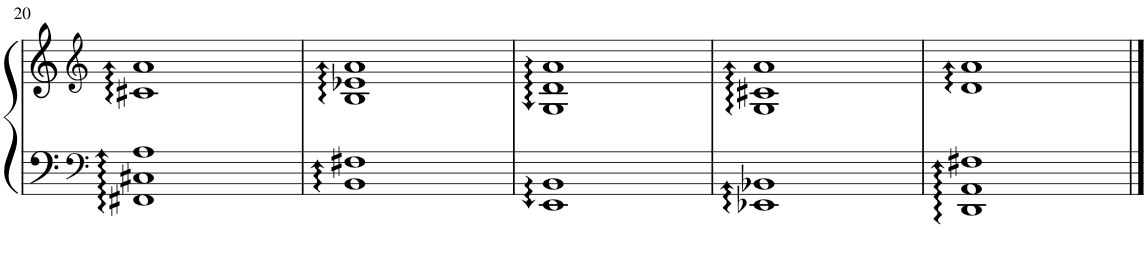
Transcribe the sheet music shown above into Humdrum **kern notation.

**kern	**kern
*part1	*part1
*staff2	*staff1
*I"Klavier1	*
!!LO:PB:g=z
*clefF4	*clefG2
*k[]	*k[]
*M4/4	*M4/4
=20	=20
1FF#X:: 1C#X:: 1A::	1c#X:: 1a::
=21	=21
1BB:: 1F#X::	1B:: 1e-X:: 1a::
=22	=22
1EE:: 1BB::	1G:: 1d:: 1a::
=23	=23
1EE-X:: 1BB-X::	1G:: 1c#X:: 1a::
=24	=24
1DD:: 1AA:: 1F#X::	1d:: 1a::
==	==
*-	*-
